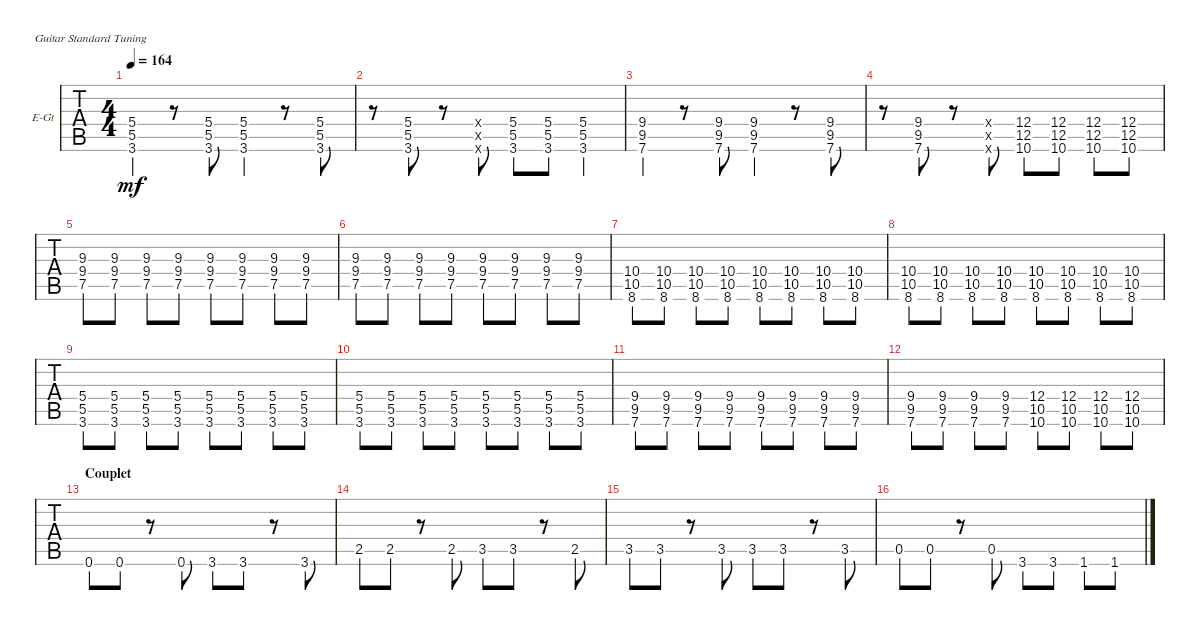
\defaultSystemsLayout 4
\bracketExtendMode groupsimilarinstruments
\firstSystemTrackNameOrientation horizontal
\otherSystemsTrackNameOrientation horizontal
\track ("Electric Guitar" "E-Gt") {instrument overdrivenguitar}
\staff {tabs}
\tuning (E4 B3 G3 D3 A2 E2)
\ts (4 4)
\tempo 164
\clef g2
\ks c
(5.5 5.4 3.6).4{dy mf} r.8 (5.5 5.4 3.6).8 (5.4 5.5 3.6).4 r.8 (5.4 5.5 3.6).8 |
r.8 (5.5 5.4 3.6).8 r.8 (10.4{x} 0.5{x} 0.6{x}).8 (5.5 5.4 3.6).8 (5.5 5.4 3.6).8 (5.5 5.4 3.6).4 |
(9.5 9.4 7.6).4 r.8 (9.5 9.4 7.6).8 (9.4 9.5 7.6).4 r.8 (9.4 9.5 7.6).8 |
r.8 (9.5 9.4 7.6).8 r.8 (10.4{x} 0.5{x} 0.6{x}).8 (12.5 12.4 10.6).8 (12.5 12.4 10.6).8 (12.5 12.4 10.6).8 (10.6 12.5 12.4).8 |
(7.5 9.4 9.3).8 (7.5 9.4 9.3).8 (7.5 9.4 9.3).8 (7.5 9.4 9.3).8 (7.5 9.4 9.3).8 (7.5 9.4 9.3).8 (7.5 9.4 9.3).8 (7.5 9.4 9.3).8 |
(7.5 9.4 9.3).8 (7.5 9.4 9.3).8 (7.5 9.4 9.3).8 (7.5 9.4 9.3).8 (7.5 9.4 9.3).8 (7.5 9.4 9.3).8 (7.5 9.4 9.3).8 (7.5 9.4 9.3).8 |
(8.6 10.4 10.5).8 (8.6 10.5 10.4).8 (8.6 10.5 10.4).8 (8.6 10.5 10.4).8 (8.6 10.5 10.4).8 (8.6 10.5 10.4).8 (8.6 10.5 10.4).8 (8.6 10.5 10.4).8 |
(8.6 10.4 10.5).8 (8.6 10.5 10.4).8 (8.6 10.5 10.4).8 (8.6 10.5 10.4).8 (8.6 10.5 10.4).8 (8.6 10.5 10.4).8 (8.6 10.5 10.4).8 (8.6 10.5 10.4).8 |
(3.6 5.5 5.4).8 (3.6 5.5 5.4).8 (3.6 5.5 5.4).8 (3.6 5.5 5.4).8 (3.6 5.5 5.4).8 (3.6 5.5 5.4).8 (3.6 5.5 5.4).8 (3.6 5.5 5.4).8 |
(3.6 5.5 5.4).8 (3.6 5.5 5.4).8 (3.6 5.5 5.4).8 (3.6 5.5 5.4).8 (3.6 5.5 5.4).8 (3.6 5.5 5.4).8 (3.6 5.5 5.4).8 (3.6 5.5 5.4).8 |
(7.6 9.5 9.4).8 (7.6 9.5 9.4).8 (7.6 9.5 9.4).8 (7.6 9.5 9.4).8 (7.6 9.5 9.4).8 (7.6 9.5 9.4).8 (7.6 9.5 9.4).8 (7.6 9.5 9.4).8 |
(7.6 9.4 9.5).8 (7.6 9.4 9.5).8 (7.6 9.4 9.5).8 (7.6 9.4 9.5).8 (10.6 12.4 10.5).8 (10.6 12.4 10.5).8 (10.6 12.4 10.5).8 (10.6 12.4 10.5).8 |
\section ("" "Couplet")
0.6.8 0.6.8 r.8 0.6.8 3.6.8 3.6.8 r.8 3.6.8 |
2.5.8 2.5.8 r.8 2.5.8 3.5.8 3.5.8 r.8 2.5.8 |
3.5.8 3.5.8 r.8 3.5.8 3.5.8 3.5.8 r.8 3.5.8 |
0.5.8 0.5.8 r.8 0.5.8 3.6.8 3.6.8 1.6.8 1.6.8
